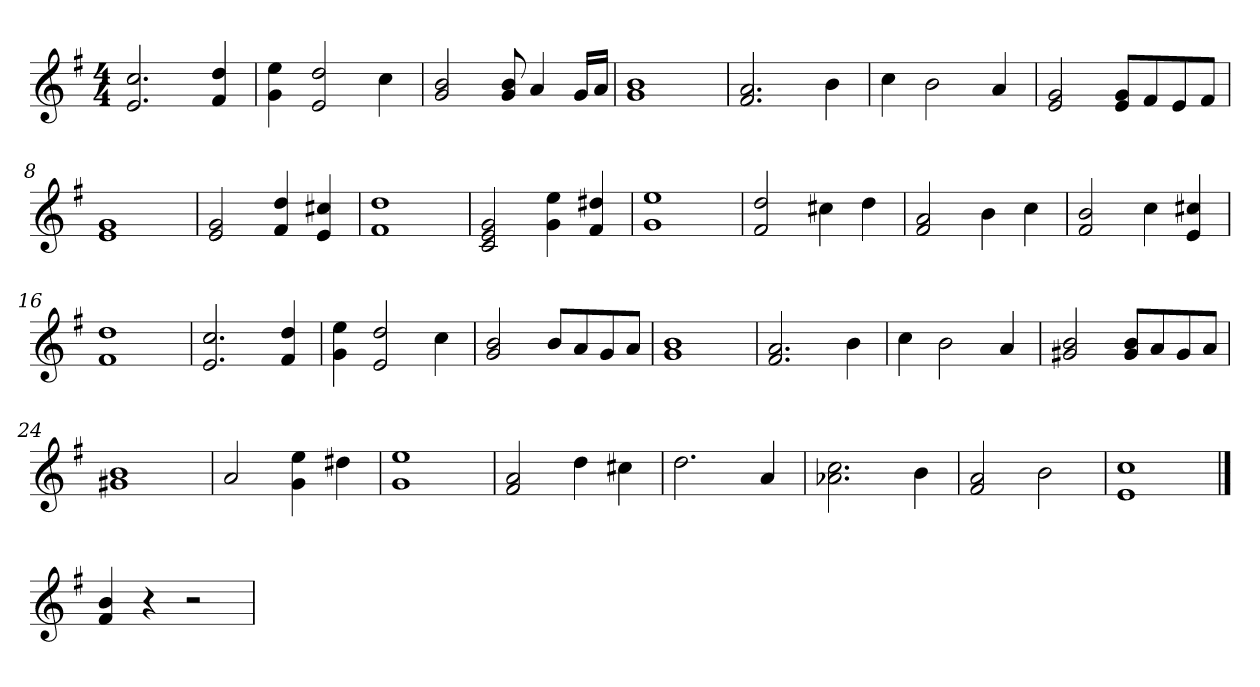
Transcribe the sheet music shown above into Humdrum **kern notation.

**kern
*part1
*staff1
*clefG2
*k[f#]
*G:
*M4/4
=1
2.e/ 2.cc/
4f#/ 4dd/
=2
4g\ 4ee\
2e/ 2dd/
4cc\
=3
2g/ 2b/
8g/ 8b/
4a/
16g/LL
16a/JJ
=4
1g 1b
=5
2.f#/ 2.a/
4b\
=6
4cc\
2b\
4a/
!!LO:LB:g=z
=7
2e/ 2g/
8e/ 8g/L
8f#/
8e/
8f#/J
=8
1e 1g
=9
2e/ 2g/
4f#/ 4dd/
4e/ 4cc#X/
=10
1f# 1dd
=11
2c/ 2e/ 2g/
4g\ 4ee\
4f#/ 4dd#X/
=12
1g 1ee
=13
2f#/ 2dd/
4cc#X\
4dd\
!!LO:LB:g=z
=14
2f#/ 2a/
4b\
4cc\
=15
2f#/ 2b/
4cc\
4e/ 4cc#X/
=16
1f# 1dd
=17
2.e/ 2.cc/
4f#/ 4dd/
=18
4g\ 4ee\
2e/ 2dd/
4cc\
=19
2g/ 2b/
8b/L
8a/
8g/
8a/J
=20
1g 1b
!!LO:LB:g=z
=21
2.f#/ 2.a/
4b\
=22
4cc\
2b\
4a/
=23
2g#X/ 2b/
8g#/ 8b/L
8a/
8g#/
8a/J
=24
1g#X 1b
=25
2a/
4g\ 4ee\
4dd#X\
=26
1g 1ee
=27
2f#/ 2a/
4dd\
4cc#X\
!!LO:LB:g=z
=28
2.dd\
4a/
=29
2.a-X\ 2.cc\
4b\
=30
2f#/ 2a/
2b\
=31
1e 1cc
==32
4f#/ 4b/
4r
2r
=
*-
